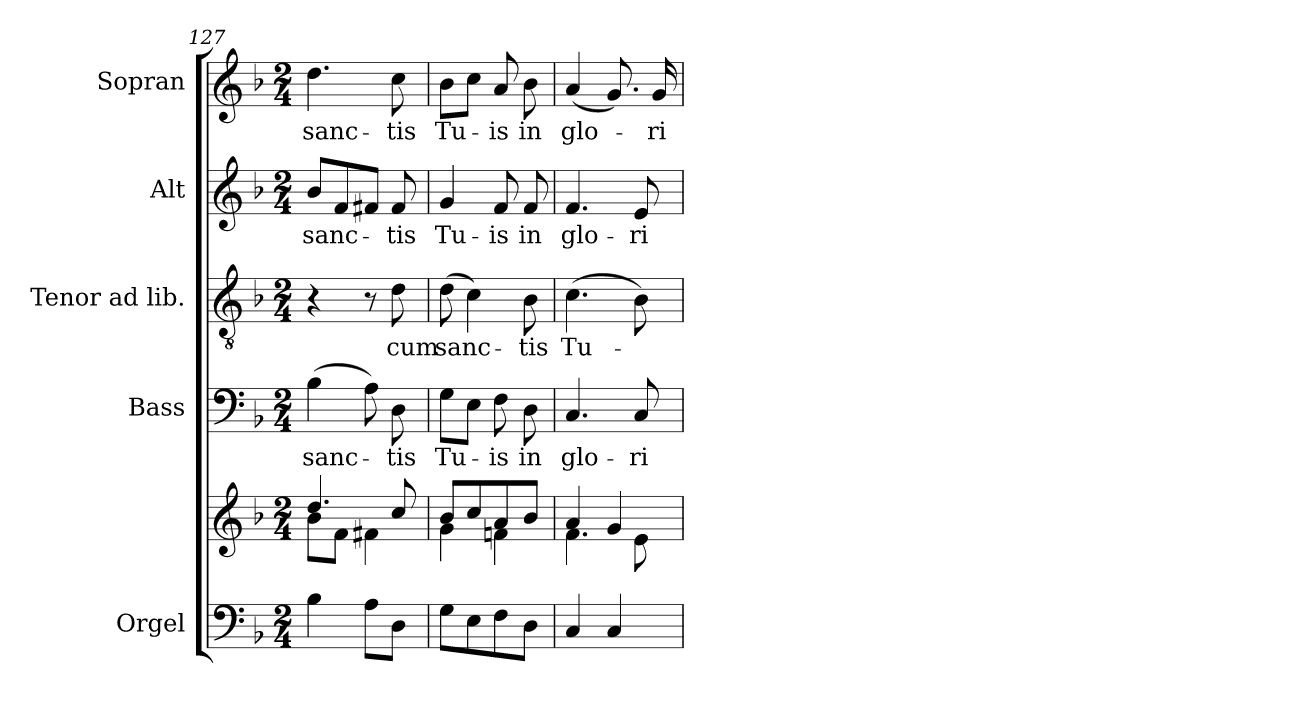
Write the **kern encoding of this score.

**kern	**kern	**kern	**text	**kern	**text	**kern	**text	**kern	**text
*part5	*part5	*part4	*part4	*part3	*part3	*part2	*part2	*part1	*part1
*staff6	*staff5	*staff4	*staff4	*staff3	*staff3	*staff2	*staff2	*staff1	*staff1
*I"Orgel	*	*I"Bass	*	*I"Tenor ad lib.	*	*I"Alt	*	*I"Sopran	*
*I'Org.	*	*I'B	*	*I'T	*	*I'A	*	*I'S	*
!!LO:LB:g=z
*clefF4	*clefG2	*clefF4	*	*clefGv2	*	*clefG2	*	*clefG2	*
*k[b-]	*k[b-]	*k[b-]	*	*k[b-]	*	*k[b-]	*	*k[b-]	*
*F:	*F:	*F:	*	*F:	*	*F:	*	*F:	*
*M2/4	*M2/4	*M2/4	*	*M2/4	*	*M2/4	*	*M2/4	*
=127	=127	=127	=127	=127	=127	=127	=127	=127	=127
*	*^	*	*	*	*	*	*	*	*
!	!	!	!	!LO:LY:b	!	!	!	!LO:LY:b	!	!LO:LY:b
4B-\	4.dd/	8b-\L	(>4B-\	sanc-	4r	.	8b-/L	sanc-	4.dd\	sanc-
.	.	8f\J	.	.	.	.	8f/	.	.	.
8A\L	.	4f#X\	8A\)	.	8r	.	8f#X/J	.	.	.
!	!	!	!	!LO:LY:b	!	!LO:LY:b	!	!LO:LY:b	!	!LO:LY:b
8D\J	8cc/	.	8D\	-tis	8d\	cum	8f#/	-tis	8cc\	-tis
=128	=128	=128	=128	=128	=128	=128	=128	=128	=128	=128
!	!	!	!	!LO:LY:b	!	!LO:LY:b	!	!LO:LY:b	!	!LO:LY:b
8G\L	8b-/L	4g\	8G\L	Tu-	(>8d\	sanc-	4g/	Tu-	8b-\L	Tu-
8E\	8cc/	.	8E\J	.	4c\)	.	.	.	8cc\J	.
!	!	!	!	!LO:LY:b	!	!	!	!LO:LY:b	!	!LO:LY:b
8F\	8a/	4fn\	8F\	-is	.	.	8f/	-is	8a/	-is
!	!	!	!	!LO:LY:b	!	!LO:LY:b	!	!LO:LY:b	!	!LO:LY:b
8D\J	8b-/J	.	8D\	in	8B-\	-tis	8f/	in	8b-\	in
=129	=129	=129	=129	=129	=129	=129	=129	=129	=129	=129
!	!	!	!	!LO:LY:b	!	!LO:LY:b	!	!LO:LY:b	!	!LO:LY:b
4C/	4a/	4.f\	4.C/	glo-	(>4.c\	Tu-	4.f/	glo-	(<4a/	glo-
4C/	4g/	.	.	.	.	.	.	.	8.g/)	.
!	!	!	!	!LO:LY:b	!	!	!	!LO:LY:b	!	!
.	.	8e\	8C/	-ri-	8B-\)	.	8e/	-ri-	.	.
!	!	!	!	!	!	!	!	!	!	!LO:LY:b
.	.	.	.	.	.	.	.	.	16g/	-ri-
*	*v	*v	*	*	*	*	*	*	*	*
=	=	=	=	=	=	=	=	=	=
*-	*-	*-	*-	*-	*-	*-	*-	*-	*-
